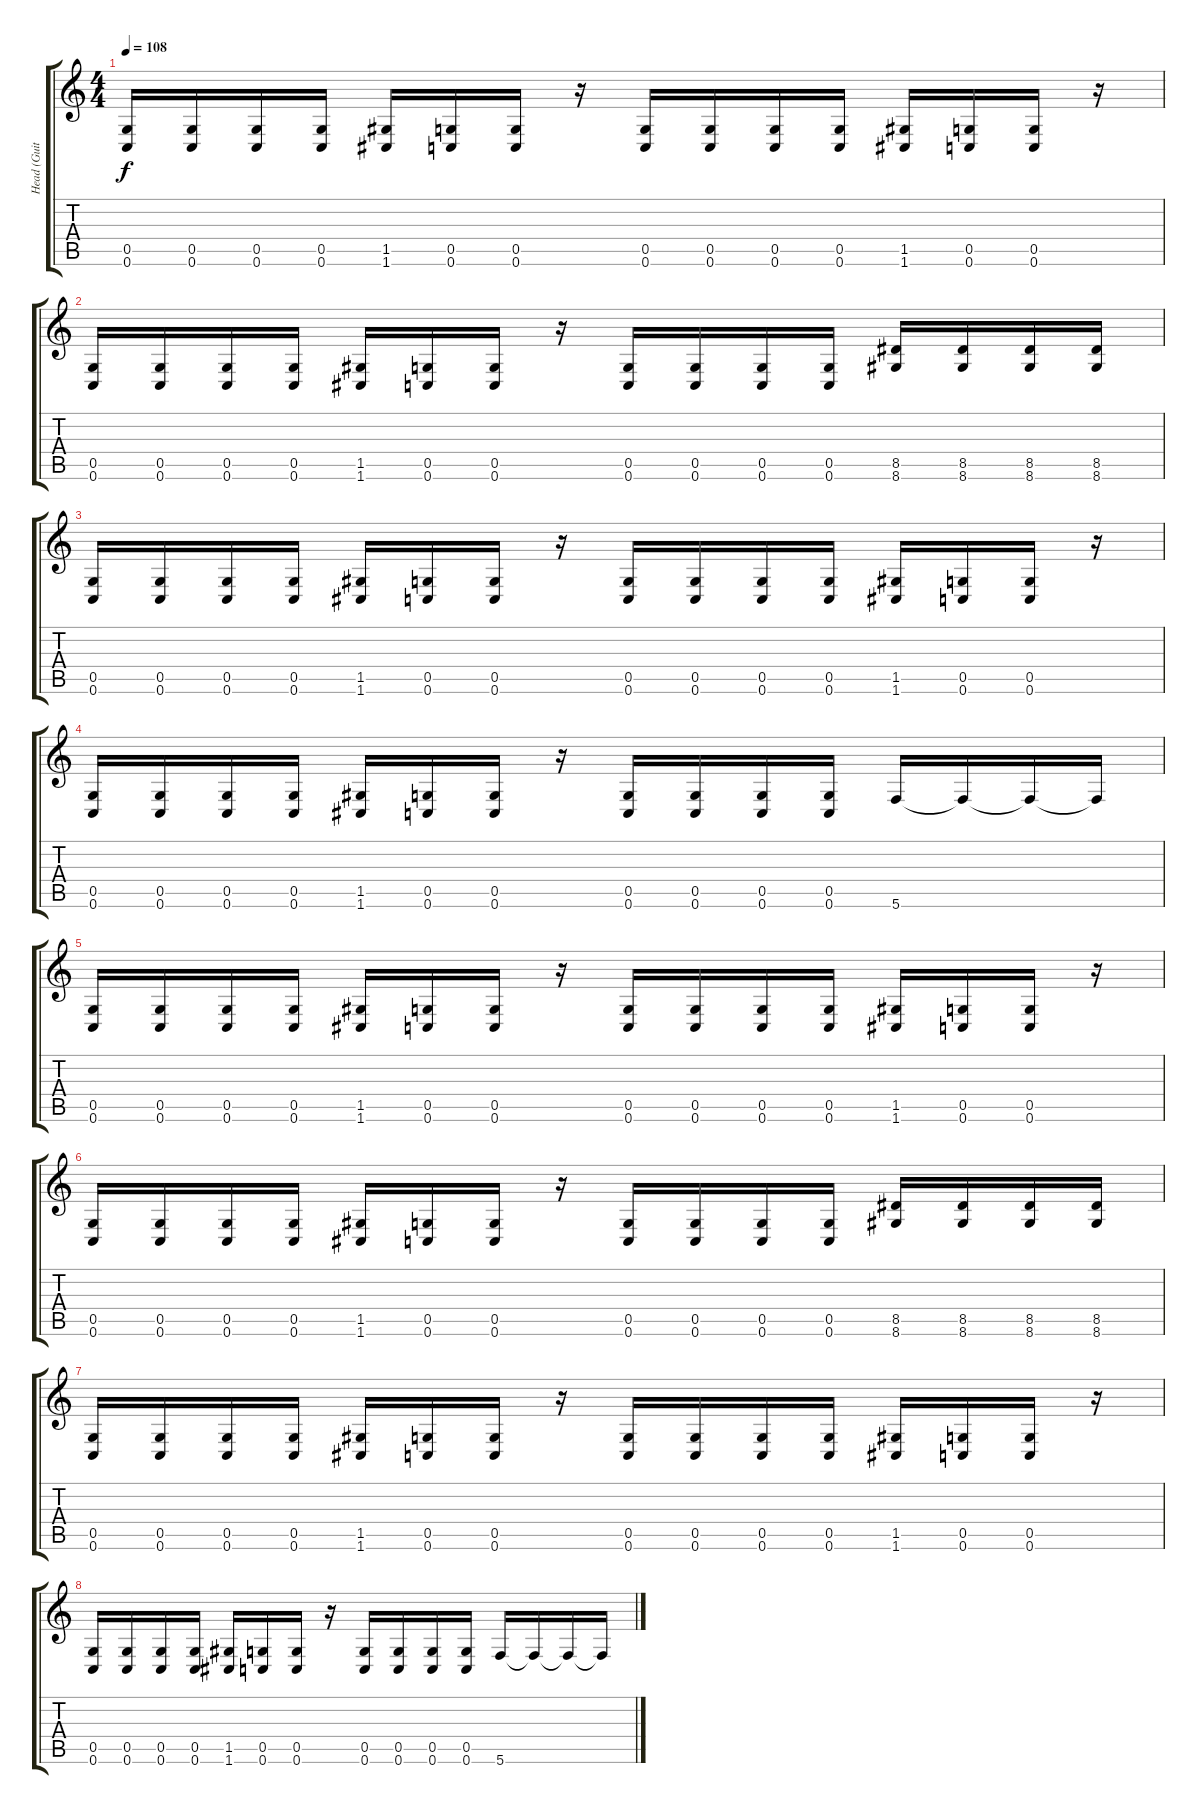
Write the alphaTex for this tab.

\track ("Head (Guitar)" "Head (Guit") {instrument distortionguitar}
\staff {score tabs}
\tuning (D4 A3 F3 C3 G2 C2) {hide}
\ts (4 4)
\tempo 108
\clef g2
\ks c
(0.5 0.6).16{dy f volume 11 instrument distortionguitar} (0.5 0.6).16 (0.5 0.6).16 (0.5 0.6).16 (1.5 1.6).16 (0.5 0.6).16 (0.5 0.6).16 r.16 (0.5 0.6).16 (0.5 0.6).16 (0.5 0.6).16 (0.5 0.6).16 (1.5 1.6).16 (0.5 0.6).16 (0.5 0.6).16 r.16 |
(0.5 0.6).16 (0.5 0.6).16 (0.5 0.6).16 (0.5 0.6).16 (1.5 1.6).16 (0.5 0.6).16 (0.5 0.6).16 r.16 (0.5 0.6).16 (0.5 0.6).16 (0.5 0.6).16 (0.5 0.6).16 (8.5 8.6).16 (8.5 8.6).16 (8.5 8.6).16 (8.5 8.6).16 |
(0.5 0.6).16 (0.5 0.6).16 (0.5 0.6).16 (0.5 0.6).16 (1.5 1.6).16 (0.5 0.6).16 (0.5 0.6).16 r.16 (0.5 0.6).16 (0.5 0.6).16 (0.5 0.6).16 (0.5 0.6).16 (1.5 1.6).16 (0.5 0.6).16 (0.5 0.6).16 r.16 |
(0.5 0.6).16 (0.5 0.6).16 (0.5 0.6).16 (0.5 0.6).16 (1.5 1.6).16 (0.5 0.6).16 (0.5 0.6).16 r.16 (0.5 0.6).16 (0.5 0.6).16 (0.5 0.6).16 (0.5 0.6).16 5.6.16 5.6{t}.16 5.6{t}.16 5.6{t}.16 |
(0.5 0.6).16 (0.5 0.6).16 (0.5 0.6).16 (0.5 0.6).16 (1.5 1.6).16 (0.5 0.6).16 (0.5 0.6).16 r.16 (0.5 0.6).16 (0.5 0.6).16 (0.5 0.6).16 (0.5 0.6).16 (1.5 1.6).16 (0.5 0.6).16 (0.5 0.6).16 r.16 |
(0.5 0.6).16 (0.5 0.6).16 (0.5 0.6).16 (0.5 0.6).16 (1.5 1.6).16 (0.5 0.6).16 (0.5 0.6).16 r.16 (0.5 0.6).16 (0.5 0.6).16 (0.5 0.6).16 (0.5 0.6).16 (8.5 8.6).16 (8.5 8.6).16 (8.5 8.6).16 (8.5 8.6).16 |
(0.5 0.6).16 (0.5 0.6).16 (0.5 0.6).16 (0.5 0.6).16 (1.5 1.6).16 (0.5 0.6).16 (0.5 0.6).16 r.16 (0.5 0.6).16 (0.5 0.6).16 (0.5 0.6).16 (0.5 0.6).16 (1.5 1.6).16 (0.5 0.6).16 (0.5 0.6).16 r.16 |
(0.5 0.6).16 (0.5 0.6).16 (0.5 0.6).16 (0.5 0.6).16 (1.5 1.6).16 (0.5 0.6).16 (0.5 0.6).16 r.16 (0.5 0.6).16 (0.5 0.6).16 (0.5 0.6).16 (0.5 0.6).16 5.6.16 5.6{t}.16 5.6{t}.16 5.6{t}.16
